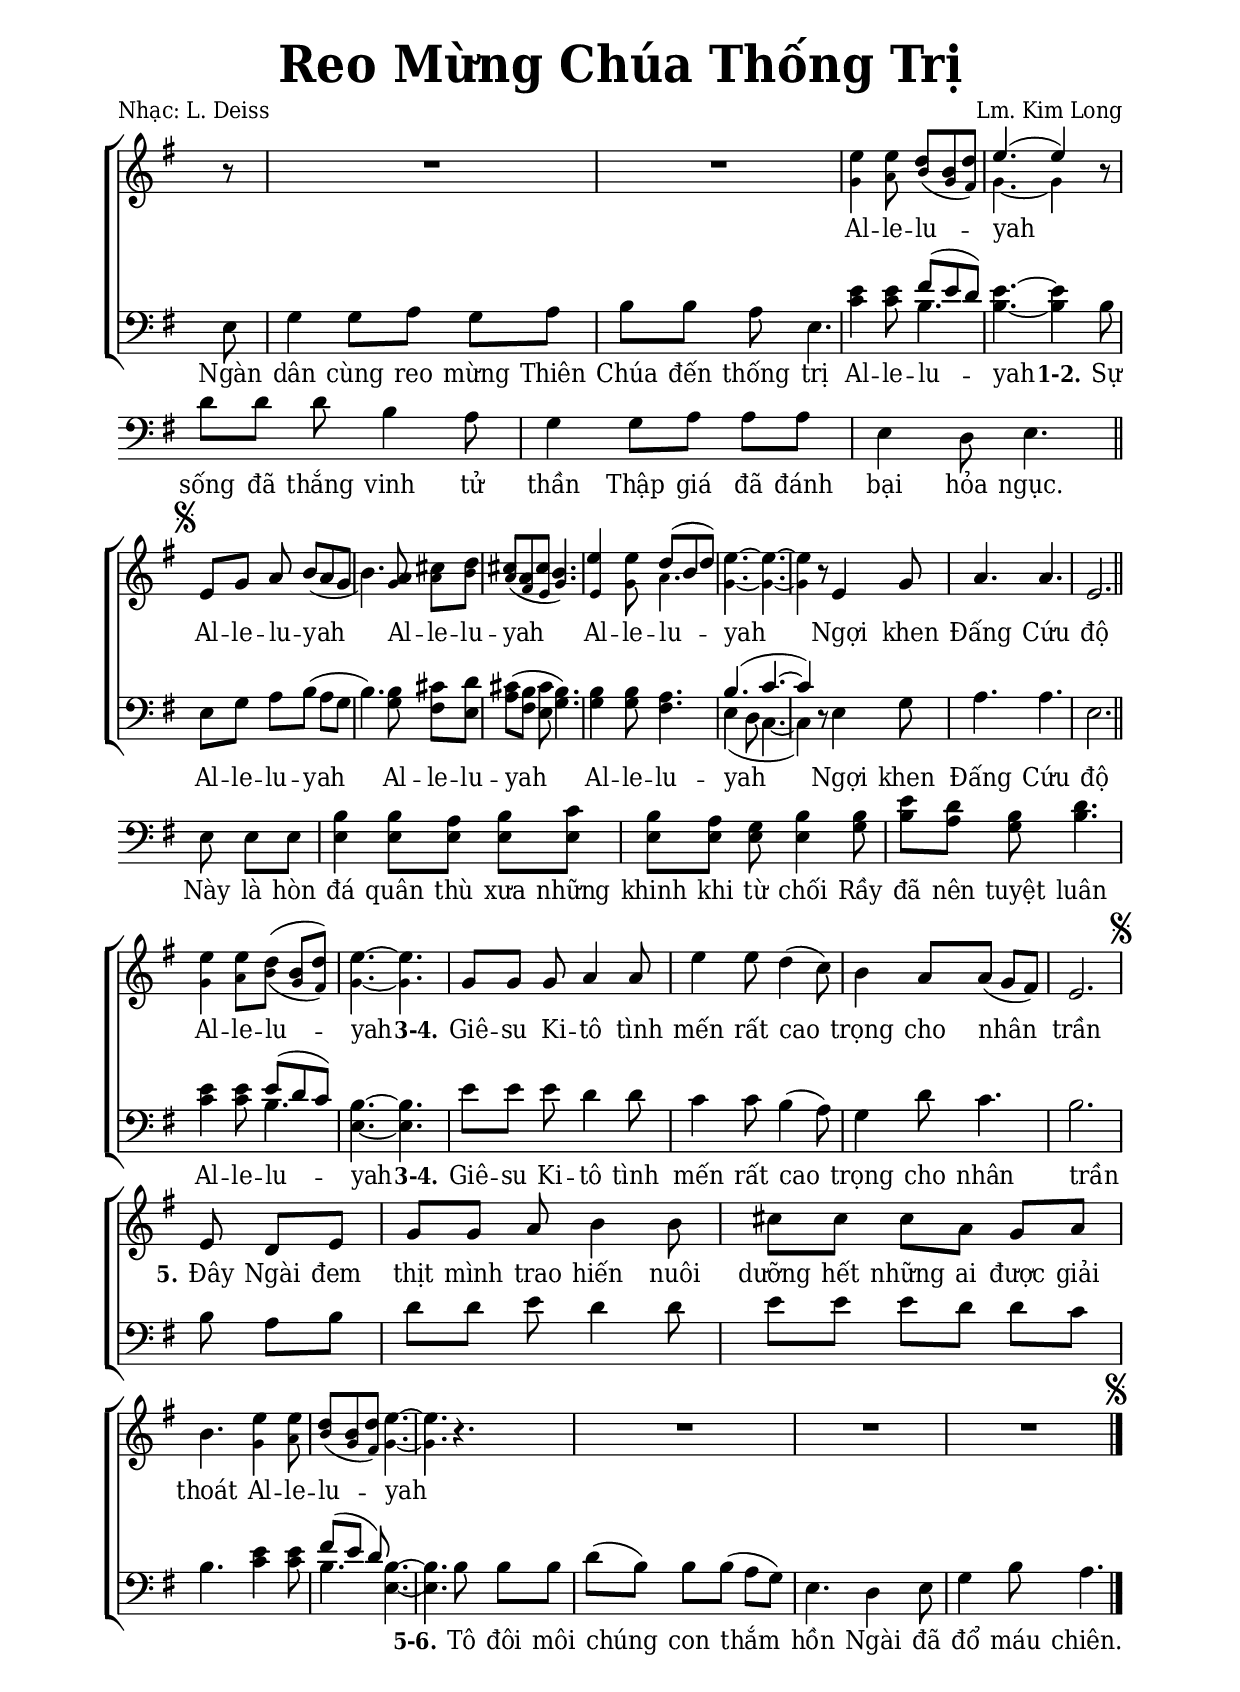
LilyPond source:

% Cài đặt chung
\version "2.22.1"
\include "english.ly"

\header {
  title = \markup { \fontsize #3 "Reo Mừng Chúa Thống Trị" }
  poet = "Nhạc: L. Deiss"
  composer = "Lm. Kim Long"
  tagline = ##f
}

% Nhạc
nhacDiepKhucSop = \relative c'' {
  \partial 8 r8 |
  R2.*2
  e4 e8 d ([b d]) |
  e4. (e4) r8 | \break
  R2.*3
  e,8 g a b _([a g] |
  b4.) a8 cs d |
  cs ([a cs] b4.) |
  e4 e8 d ([b d]) |
  e4. ~ e4. ~ |
  e4 r8 e,4 g8 |
  a4. a |
  e2. \bar "||" \break
  
  \partial 4. r4. |
  R2.*3
  e'4 e8 d ^(b d) |
  e4. ~ e |
  g,8 g g a4 a8 |
  e'4 e8 d4 (c8) |
  b4 a8 a (g fs) |
  \once \override Score.RehearsalMark.font-size = #0.1
  \tweak extra-offset #'(7 . 0)
  \mark \markup { \musicglyph #"scripts.segno" }
  e2. \break
  
  \partial 4. e8 d e |
  g g a b4 b8 |
  cs cs cs a g a |
  b4.
  e4 e8 |
  d ([b d]) e4. ~ |
  e4.
  r4. |
  R2.*3 \bar "|."
}

nhacDiepKhucAlto = \relative c'' {
  r8 |
  R2.*2
  g4 a8 b ([g fs]) |
  g4. ~ g4 r8 |
  R2.*3
  e8 g a b ([a g] |
  b4.) g8 a b |
  a ([fs e] g4.) |
  e4 g8 a4. |
  g4. ~ g4. ~ |
  g4 r8 e4 g8 |
  a4. a |
  e2. |
  
  r4.
  R2.*3
  g4 a8 b _(g fs) |
  g4. ~ g |
  g8 g g a4 a8 |
  e'4 e8 d4 (c8) |
  b4 a8 a (g fs) |
  e2. |
  e8 d e |
  g g a b4 b8 |
  cs cs cs a g a |
  b4. g4 a8 |
  b ([g fs]) g4. ~ |
  g4. r4. |
  R2.*3
}

nhacDiepKhucBas = \relative c {
  e8 |
  g4 g8 a g a |
  b b a e4. |
  <e' c>4 <e c>8
  <<
    {
      \voiceOne
      fs ([e d])
    }
    \new Voice = "splitpart" {
	    \voiceTwo
      b4.
    }
  >>
  \oneVoice
  <b e>4. ~ <b e>4 b8 |
  d d d b4 a8 |
  g4 g8 a a a |
  e4 d8 e4. \bar "||" \break
  \once \override Score.RehearsalMark.font-size = #0.1
  \mark \markup { \musicglyph #"scripts.segno" }
  
  e8 g a b (a g |
  b4.)
  <<
    {
      b8 cs d |
      cs (b cs b4.) |
      b4 b8 a4.
    }
    {
      g8 fs e |
      a (fs e g4.) |
      g4 g8 fs4.
    }
  >>
  <<
    {
      \voiceOne
      b4. (c4. ~ |
      c4)
    }
    \new Voice = "splitpart" {
	    \voiceTwo
      e,4 (d8 c4. ~ |
      c4)
    }
  >>
  \oneVoice
  r8 e4 g8 |
  a4. a4. |
  e2. |
  
  \partial 4. e8 e e |
  <<
    {
      b'4 b8 a b c |
      b a g b4 b8 |
      e d b d4. |
      e4 e8
    }
    {
      e,4 e8 e e e |
      e e e e4 g8 |
      b a g b4.
      c4 c8
    }
  >>
  <<
    {
      \voiceOne
      e8 ([d c])
    }
    \new Voice = "splitpart" {
	    \voiceTwo
      b4.
    }
  >>
  \oneVoice
  <b e,>4. ~ <b e,>4. |
  e8 e e d4 d8 |
  c4 c8 b4 (a8) |
  g4 d'8 c4. |
  b2. |
  \partial 4. b8 a b |
  d8 d e d4 d8 |
  e e e d d c |
  b4. <e c>4 <e c>8 |
  <<
    {
      \voiceOne
      fs8 (e d)
    }
    \new Voice = "splitpart" {
	    \voiceTwo
      b4.
    }
  >>
  \oneVoice
  <b\=1^( e,\=2_(>4. <b\=1) e,\=2)>4. b8 b b |
  d (b) b b (a g) |
  e4. d4 e8 |
  g4 b8 a4.
  \once \override Score.RehearsalMark.font-size = #0.1
  \mark \markup { \musicglyph #"scripts.segno" }
}

% Lời
loiDiepKhucSop = \lyricmode {
  Al -- le -- lu -- yah
  Al -- le -- lu -- yah
  Al -- le -- lu -- yah Al -- le -- lu -- yah
  Ngợi khen Đấng Cứu độ
  Al -- le -- lu -- yah
  \set stanza = "3-4."
  Giê -- su Ki -- tô tình mến rất cao trọng cho nhân trần
  \set stanza = "5."
  Đây Ngài đem thịt mình trao hiến
  nuôi dưỡng hết những ai được giải thoát
  Al -- le -- lu -- yah
}

loiDiepKhucBas = \lyricmode {
  Ngàn dân cùng reo mừng Thiên Chúa đến thống trị
  Al -- le -- lu -- yah
  \set stanza = "1-2."
  Sự sống đã thắng vinh tử thần
  Thập giá đã đánh bại hỏa ngục.
  Al -- le -- lu -- yah Al -- le -- lu -- yah
  Al -- le -- lu -- yah Ngợi khen Đấng Cứu độ
  Này là hòn đá quân thù xưa những khinh khi từ chối
  Rầy đã nên tuyệt luân
  Al -- le -- lu -- yah
  \set stanza = "3-4."
  Giê -- su Ki -- tô tình mến rất cao trọng cho nhân trần
  \repeat unfold 19 { _ }
  \set stanza = "5-6."
  Tô đôi môi chúng con thắm hồn Ngài đã đổ máu chiên.
}

% Dàn trang
\paper {
  #(set-paper-size "a4")
  top-margin = 10\mm
  bottom-margin = 10\mm
  left-margin = 20\mm
  right-margin = 20\mm
  indent = #0
  #(define fonts
    (make-pango-font-tree
      "Deja Vu Serif Condensed"
      "Deja Vu Serif Condensed"
      "Deja Vu Serif Condensed"
      (/ 20 20)))
  print-page-number = #f
  page-count = #1
}

TongNhip = {
  \key g \major \time 3/4
  \set Timing.beamExceptions = #'()
  \set Timing.baseMoment = #(ly:make-moment 1/4)
}

% Đổi kích thước nốt cho bè phụ
notBePhu =
#(define-music-function (font-size music) (number? ly:music?)
   (for-some-music
     (lambda (m)
       (if (music-is-of-type? m 'rhythmic-event)
           (begin
             (set! (ly:music-property m 'tweaks)
                   (cons `(font-size . ,font-size)
                         (ly:music-property m 'tweaks)))
             #t)
           #f))
     music)
   music)

\score {
  \new ChoirStaff <<
    \new Staff \with {
        \consists "Merge_rests_engraver"
        printPartCombineTexts = ##f
      }
      <<
      \new Voice \TongNhip \partCombine 
        \nhacDiepKhucSop
        \notBePhu -2 { \nhacDiepKhucAlto }
      \new NullVoice = beSop \nhacDiepKhucSop
      \new Lyrics \lyricsto beSop \loiDiepKhucSop
    >>
    \new Staff <<
        \clef "bass"
        \new Voice = beBas {
          \TongNhip \nhacDiepKhucBas
        }
      \new Lyrics \lyricsto beBas \loiDiepKhucBas
    >>
  >>
  \layout {
    \override Staff.TimeSignature.transparent = ##t
    \override Lyrics.LyricSpace.minimum-distance = #1
    \override LyricHyphen.minimum-distance = #1.2
    \override Score.BarNumber.break-visibility = ##(#f #f #f)
    \override Score.SpacingSpanner.uniform-stretching = ##t
    \context {
      \Staff \RemoveEmptyStaves
      \override VerticalAxisGroup.remove-first = ##t
    }
  }
}
